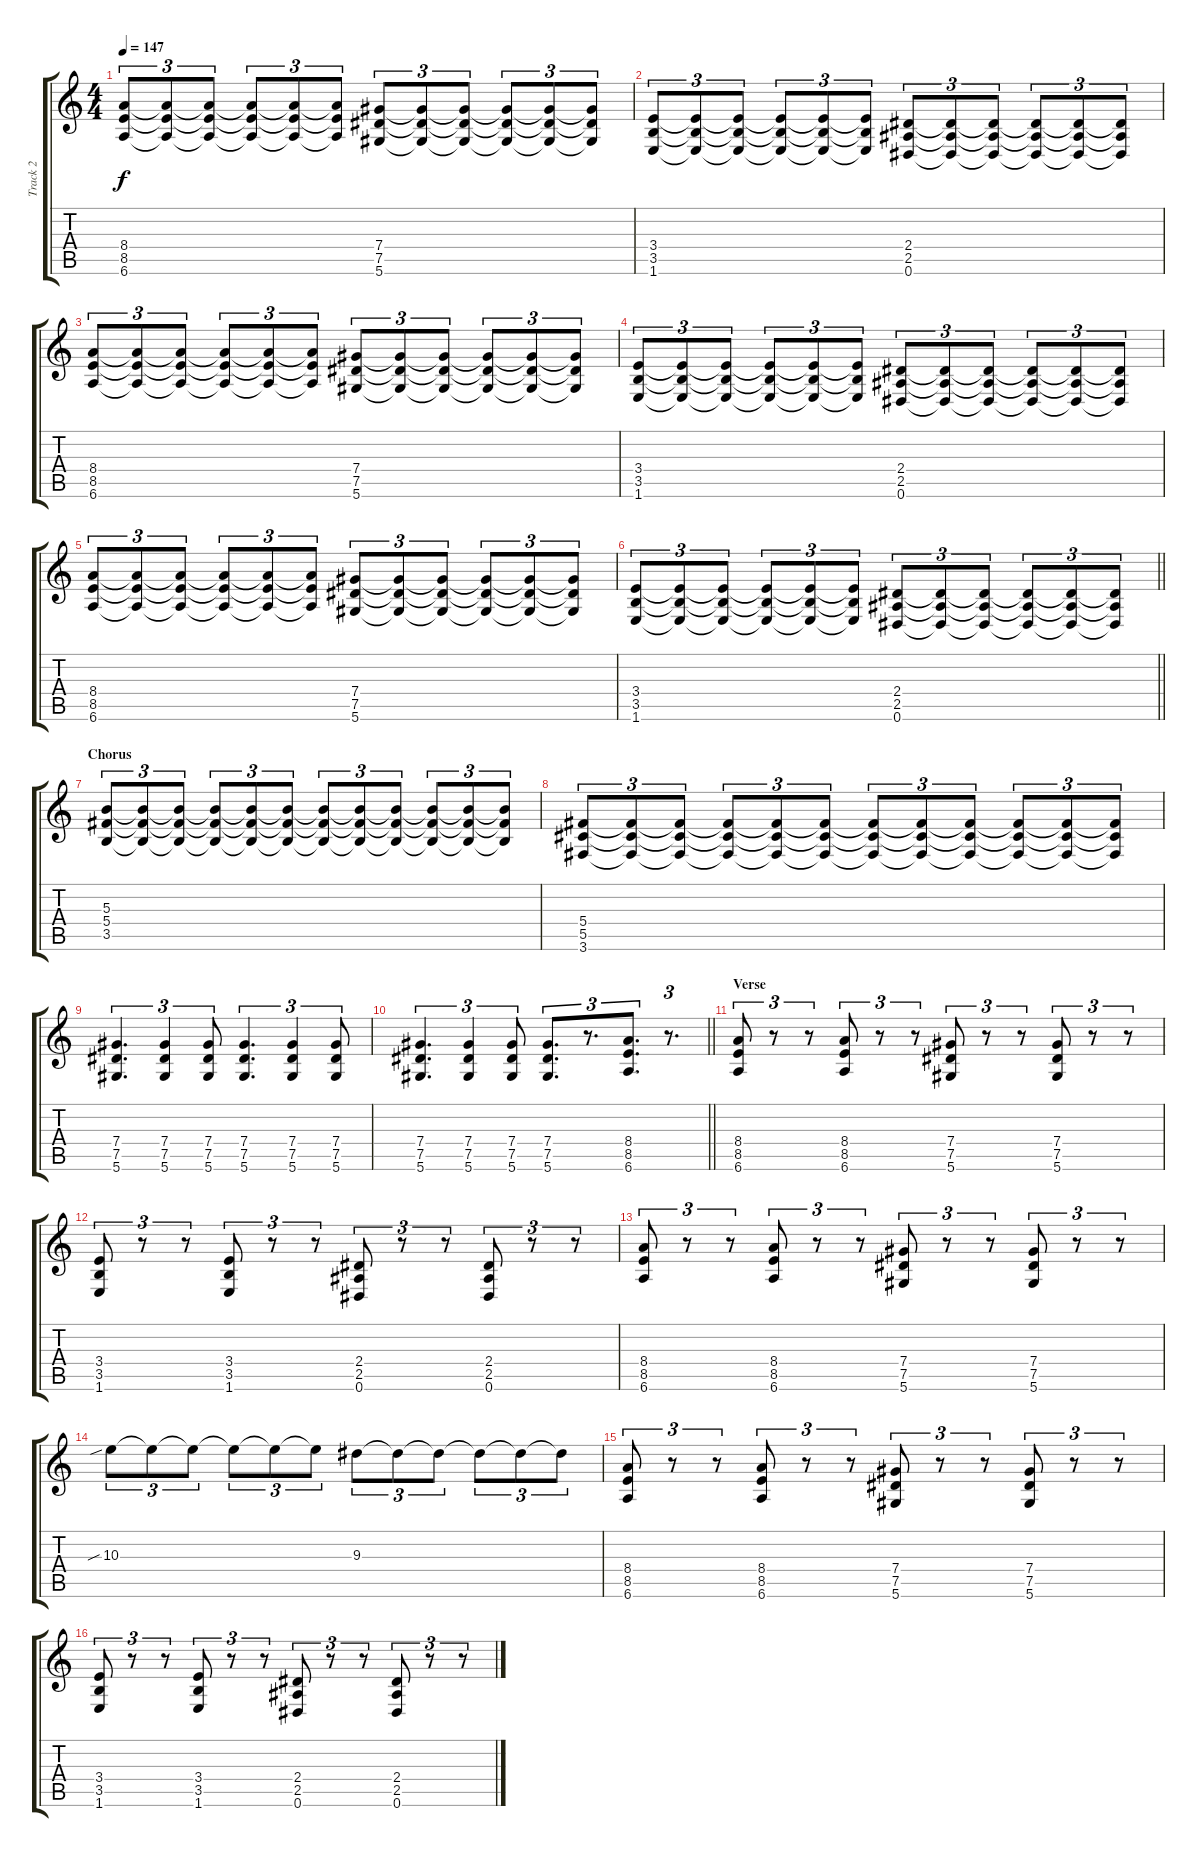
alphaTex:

\track ("Track 2" "Track 2") {instrument distortionguitar}
\staff {score tabs}
\tuning (Eb4 Bb3 Gb3 Db3 Ab2 Eb2) {hide}
\ts (4 4)
\tempo 147
\clef g2
\ks c
(8.4 8.5 6.6).8{tu (3 2) dy f} (8.4{t} 8.5{t} 6.6{t}).8{tu (3 2)} (8.4{t} 8.5{t} 6.6{t}).8{tu (3 2)} (8.4{t} 8.5{t} 6.6{t}).8{tu (3 2)} (8.4{t} 8.5{t} 6.6{t}).8{tu (3 2)} (8.4{t} 8.5{t} 6.6{t}).8{tu (3 2)} (7.4 7.5 5.6).8{tu (3 2)} (7.4{t} 7.5{t} 5.6{t}).8{tu (3 2)} (7.4{t} 7.5{t} 5.6{t}).8{tu (3 2)} (7.4{t} 7.5{t} 5.6{t}).8{tu (3 2)} (7.4{t} 7.5{t} 5.6{t}).8{tu (3 2)} (7.4{t} 7.5{t} 5.6{t}).8{tu (3 2)} |
(3.4 3.5 1.6).8{tu (3 2)} (3.4{t} 3.5{t} 1.6{t}).8{tu (3 2)} (3.4{t} 3.5{t} 1.6{t}).8{tu (3 2)} (3.4{t} 3.5{t} 1.6{t}).8{tu (3 2)} (3.4{t} 3.5{t} 1.6{t}).8{tu (3 2)} (3.4{t} 3.5{t} 1.6{t}).8{tu (3 2)} (2.4 2.5 0.6).8{tu (3 2)} (2.4{t} 2.5{t} 0.6{t}).8{tu (3 2)} (2.4{t} 2.5{t} 0.6{t}).8{tu (3 2)} (2.4{t} 2.5{t} 0.6{t}).8{tu (3 2)} (2.4{t} 2.5{t} 0.6{t}).8{tu (3 2)} (2.4{t} 2.5{t} 0.6{t}).8{tu (3 2)} |
(8.4 8.5 6.6).8{tu (3 2)} (8.4{t} 8.5{t} 6.6{t}).8{tu (3 2)} (8.4{t} 8.5{t} 6.6{t}).8{tu (3 2)} (8.4{t} 8.5{t} 6.6{t}).8{tu (3 2)} (8.4{t} 8.5{t} 6.6{t}).8{tu (3 2)} (8.4{t} 8.5{t} 6.6{t}).8{tu (3 2)} (7.4 7.5 5.6).8{tu (3 2)} (7.4{t} 7.5{t} 5.6{t}).8{tu (3 2)} (7.4{t} 7.5{t} 5.6{t}).8{tu (3 2)} (7.4{t} 7.5{t} 5.6{t}).8{tu (3 2)} (7.4{t} 7.5{t} 5.6{t}).8{tu (3 2)} (7.4{t} 7.5{t} 5.6{t}).8{tu (3 2)} |
(3.4 3.5 1.6).8{tu (3 2)} (3.4{t} 3.5{t} 1.6{t}).8{tu (3 2)} (3.4{t} 3.5{t} 1.6{t}).8{tu (3 2)} (3.4{t} 3.5{t} 1.6{t}).8{tu (3 2)} (3.4{t} 3.5{t} 1.6{t}).8{tu (3 2)} (3.4{t} 3.5{t} 1.6{t}).8{tu (3 2)} (2.4 2.5 0.6).8{tu (3 2)} (2.4{t} 2.5{t} 0.6{t}).8{tu (3 2)} (2.4{t} 2.5{t} 0.6{t}).8{tu (3 2)} (2.4{t} 2.5{t} 0.6{t}).8{tu (3 2)} (2.4{t} 2.5{t} 0.6{t}).8{tu (3 2)} (2.4{t} 2.5{t} 0.6{t}).8{tu (3 2)} |
(8.4 8.5 6.6).8{tu (3 2)} (8.4{t} 8.5{t} 6.6{t}).8{tu (3 2)} (8.4{t} 8.5{t} 6.6{t}).8{tu (3 2)} (8.4{t} 8.5{t} 6.6{t}).8{tu (3 2)} (8.4{t} 8.5{t} 6.6{t}).8{tu (3 2)} (8.4{t} 8.5{t} 6.6{t}).8{tu (3 2)} (7.4 7.5 5.6).8{tu (3 2)} (7.4{t} 7.5{t} 5.6{t}).8{tu (3 2)} (7.4{t} 7.5{t} 5.6{t}).8{tu (3 2)} (7.4{t} 7.5{t} 5.6{t}).8{tu (3 2)} (7.4{t} 7.5{t} 5.6{t}).8{tu (3 2)} (7.4{t} 7.5{t} 5.6{t}).8{tu (3 2)} |
\barLineRight lightlight
(3.4 3.5 1.6).8{tu (3 2)} (3.4{t} 3.5{t} 1.6{t}).8{tu (3 2)} (3.4{t} 3.5{t} 1.6{t}).8{tu (3 2)} (3.4{t} 3.5{t} 1.6{t}).8{tu (3 2)} (3.4{t} 3.5{t} 1.6{t}).8{tu (3 2)} (3.4{t} 3.5{t} 1.6{t}).8{tu (3 2)} (2.4 2.5 0.6).8{tu (3 2)} (2.4{t} 2.5{t} 0.6{t}).8{tu (3 2)} (2.4{t} 2.5{t} 0.6{t}).8{tu (3 2)} (2.4{t} 2.5{t} 0.6{t}).8{tu (3 2)} (2.4{t} 2.5{t} 0.6{t}).8{tu (3 2)} (2.4{t} 2.5{t} 0.6{t}).8{tu (3 2)} |
\section ("" "Chorus")
(5.3 5.4 3.5).8{tu (3 2)} (5.3{t} 5.4{t} 3.5{t}).8{tu (3 2)} (5.3{t} 5.4{t} 3.5{t}).8{tu (3 2)} (5.3{t} 5.4{t} 3.5{t}).8{tu (3 2)} (5.3{t} 5.4{t} 3.5{t}).8{tu (3 2)} (5.3{t} 5.4{t} 3.5{t}).8{tu (3 2)} (5.3{t} 5.4{t} 3.5{t}).8{tu (3 2)} (5.3{t} 5.4{t} 3.5{t}).8{tu (3 2)} (5.3{t} 5.4{t} 3.5{t}).8{tu (3 2)} (5.3{t} 5.4{t} 3.5{t}).8{tu (3 2)} (5.3{t} 5.4{t} 3.5{t}).8{tu (3 2)} (5.3{t} 5.4{t} 3.5{t}).8{tu (3 2)} |
(5.4 5.5 3.6).8{tu (3 2)} (5.4{t} 5.5{t} 3.6{t}).8{tu (3 2)} (5.4{t} 5.5{t} 3.6{t}).8{tu (3 2)} (5.4{t} 5.5{t} 3.6{t}).8{tu (3 2)} (5.4{t} 5.5{t} 3.6{t}).8{tu (3 2)} (5.4{t} 5.5{t} 3.6{t}).8{tu (3 2)} (5.4{t} 5.5{t} 3.6{t}).8{tu (3 2)} (5.4{t} 5.5{t} 3.6{t}).8{tu (3 2)} (5.4{t} 5.5{t} 3.6{t}).8{tu (3 2)} (5.4{t} 5.5{t} 3.6{t}).8{tu (3 2)} (5.4{t} 5.5{t} 3.6{t}).8{tu (3 2)} (5.4{t} 5.5{t} 3.6{t}).8{tu (3 2)} |
(7.4 7.5 5.6).4{d tu (3 2)} (7.4 7.5 5.6).4{tu (3 2)} (7.4 7.5 5.6).8{tu (3 2)} (7.4 7.5 5.6).4{d tu (3 2)} (7.4 7.5 5.6).4{tu (3 2)} (7.4 7.5 5.6).8{tu (3 2)} |
\barLineRight lightlight
(7.4 7.5 5.6).4{d tu (3 2)} (7.4 7.5 5.6).4{tu (3 2)} (7.4 7.5 5.6).8{tu (3 2)} (7.4 7.5 5.6).8{d tu (3 2)} r.8{d tu (3 2)} (8.4 8.5 6.6).8{d tu (3 2)} r.8{d tu (3 2)} |
\section ("" "Verse")
(8.4 8.5 6.6).8{tu (3 2)} r.8{tu (3 2)} r.8{tu (3 2)} (8.4 8.5 6.6).8{tu (3 2)} r.8{tu (3 2)} r.8{tu (3 2)} (7.4 7.5 5.6).8{tu (3 2)} r.8{tu (3 2)} r.8{tu (3 2)} (7.4 7.5 5.6).8{tu (3 2)} r.8{tu (3 2)} r.8{tu (3 2)} |
(3.4 3.5 1.6).8{tu (3 2)} r.8{tu (3 2)} r.8{tu (3 2)} (3.4 3.5 1.6).8{tu (3 2)} r.8{tu (3 2)} r.8{tu (3 2)} (2.4 2.5 0.6).8{tu (3 2)} r.8{tu (3 2)} r.8{tu (3 2)} (2.4 2.5 0.6).8{tu (3 2)} r.8{tu (3 2)} r.8{tu (3 2)} |
(8.4 8.5 6.6).8{tu (3 2)} r.8{tu (3 2)} r.8{tu (3 2)} (8.4 8.5 6.6).8{tu (3 2)} r.8{tu (3 2)} r.8{tu (3 2)} (7.4 7.5 5.6).8{tu (3 2)} r.8{tu (3 2)} r.8{tu (3 2)} (7.4 7.5 5.6).8{tu (3 2)} r.8{tu (3 2)} r.8{tu (3 2)} |
10.3{sib}.8{tu (3 2)} 10.3{t}.8{tu (3 2)} 10.3{t}.8{tu (3 2)} 10.3{t}.8{tu (3 2)} 10.3{t}.8{tu (3 2)} 10.3{t}.8{tu (3 2)} 9.3.8{tu (3 2)} 9.3{t}.8{tu (3 2)} 9.3{t}.8{tu (3 2)} 9.3{t}.8{tu (3 2)} 9.3{t}.8{tu (3 2)} 9.3{t}.8{tu (3 2)} |
(8.4 8.5 6.6).8{tu (3 2)} r.8{tu (3 2)} r.8{tu (3 2)} (8.4 8.5 6.6).8{tu (3 2)} r.8{tu (3 2)} r.8{tu (3 2)} (7.4 7.5 5.6).8{tu (3 2)} r.8{tu (3 2)} r.8{tu (3 2)} (7.4 7.5 5.6).8{tu (3 2)} r.8{tu (3 2)} r.8{tu (3 2)} |
(3.4 3.5 1.6).8{tu (3 2)} r.8{tu (3 2)} r.8{tu (3 2)} (3.4 3.5 1.6).8{tu (3 2)} r.8{tu (3 2)} r.8{tu (3 2)} (2.4 2.5 0.6).8{tu (3 2)} r.8{tu (3 2)} r.8{tu (3 2)} (2.4 2.5 0.6).8{tu (3 2)} r.8{tu (3 2)} r.8{tu (3 2)}
